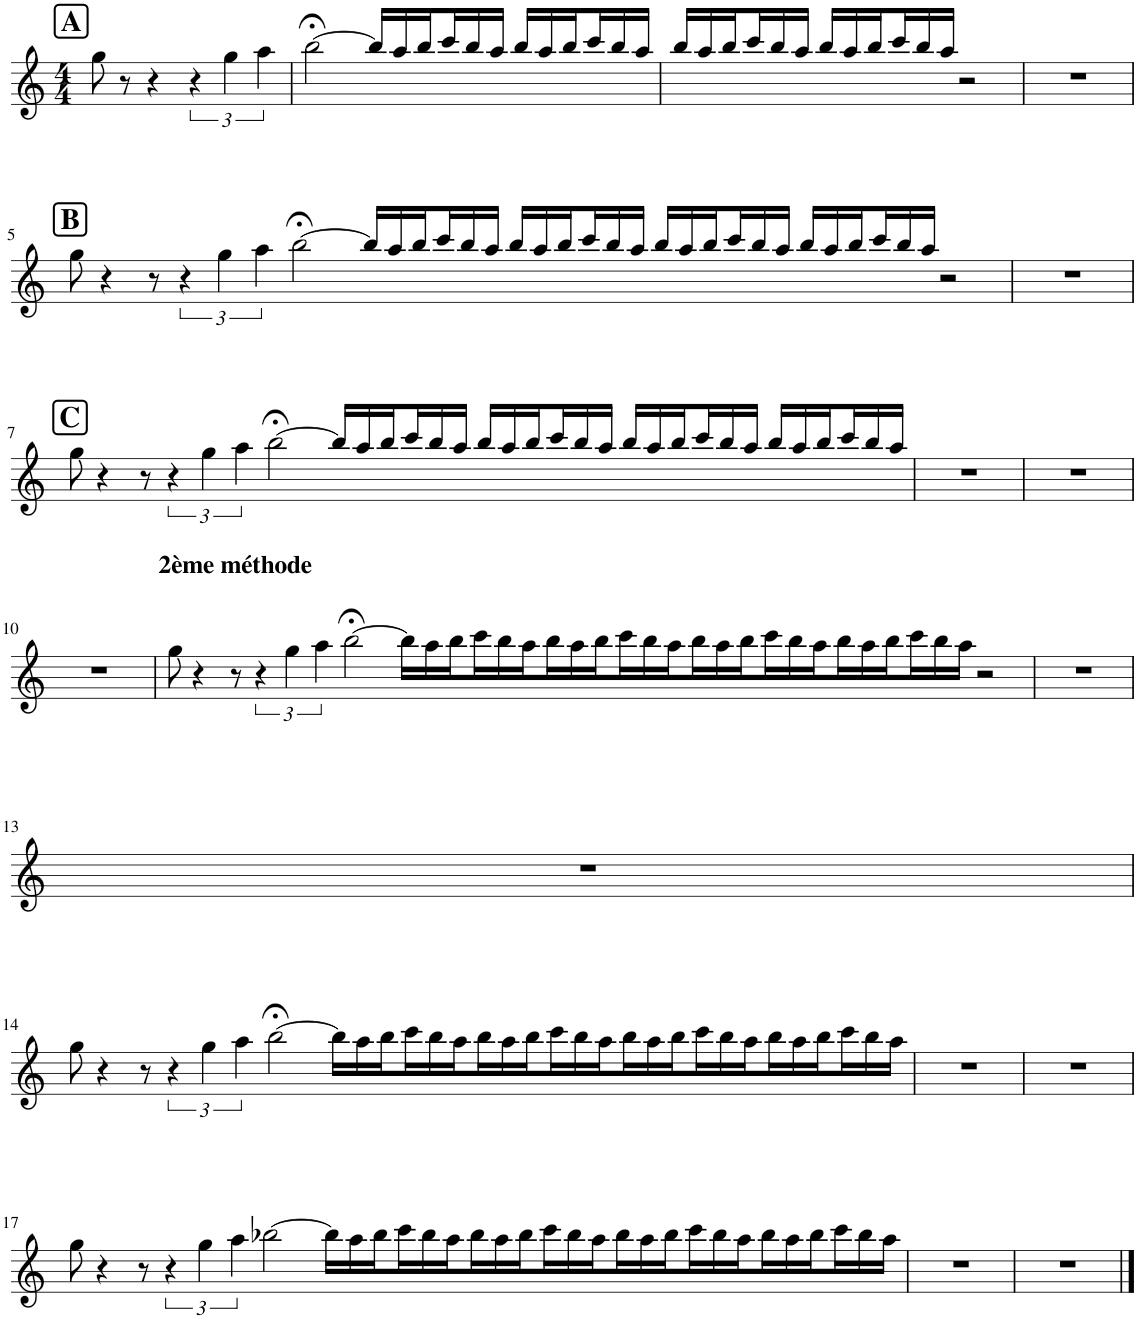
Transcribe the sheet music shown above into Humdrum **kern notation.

**kern
*part1
*staff1
*I"Bb Clarinet
*I'Bb Cl.
*clefG2
*ITrd1c2
*k[]
*M4/4
!!LO:REH:place=s1:a:B:cj:fs=14:t=A
=1
8gg\
8r
4r
6r
6gg\
6aa\
=2
[2bb;<\
24bb/LL]
24aa/
24bb/
*Xbrackettup
24ccc/
24bb/
24aa/JJ
24bb/LL
24aa/
24bb/
24ccc/
24bb/
24aa/JJ
=3
24bb/LL
24aa/
24bb/
24ccc/
24bb/
24aa/JJ
24bb/LL
24aa/
24bb/
24ccc/
24bb/
24aa/JJ
2r
=4
1r
!!LO:LB:g=z
!!LO:REH:place=s1:a:B:cj:fs=14:t=B
=5
8gg\
4r
8r
*brackettup
6r
6gg\
6aa\
[2bb;<\
24bb/LL]
24aa/
24bb/J
*Xbrackettup
24ccc/L
24bb/
24aa/JJ
24bb/LL
24aa/
24bb/J
24ccc/L
24bb/
24aa/JJ
24bb/LL
24aa/
24bb/J
24ccc/L
24bb/
24aa/JJ
24bb/LL
24aa/
24bb/J
24ccc/L
24bb/
24aa/JJ
2r
=6
1r
!!LO:LB:g=z
!!LO:REH:place=s1:a:B:cj:fs=14:t=C
=7
8gg\
4r
8r
*brackettup
6r
6gg\
6aa\
[2bb;<\
24bb/LL]
24aa/
24bb/J
*Xbrackettup
24ccc/L
24bb/
24aa/JJ
24bb/LL
24aa/
24bb/J
24ccc/L
24bb/
24aa/JJ
24bb/LL
24aa/
24bb/J
24ccc/L
24bb/
24aa/JJ
24bb/LL
24aa/
24bb/J
24ccc/L
24bb/
24aa/JJ
=8
1r
=9
1r
!!LO:LB:g=z
=10
1r
=11
!LO:TX:a:B:t=2ème méthode
8gg\
4r
8r
*brackettup
6r
6gg\
6aa\
[2bb;<\
24bb\LL]
24aa\
24bb\J
*Xbrackettup
24ccc\L
24bb\
24aa\J
24bb\L
24aa\
24bb\J
24ccc\L
24bb\
24aa\J
24bb\L
24aa\
24bb\J
24ccc\L
24bb\
24aa\J
24bb\L
24aa\
24bb\J
24ccc\L
24bb\
24aa\JJ
2r
=12
1r
!!LO:LB:g=z
=13
1r
!!LO:LB:g=z
=14
8gg\
4r
8r
*brackettup
6r
6gg\
6aa\
[2bb;<\
24bb\LL]
24aa\
24bb\J
*Xbrackettup
24ccc\L
24bb\
24aa\J
24bb\L
24aa\
24bb\J
24ccc\L
24bb\
24aa\J
24bb\L
24aa\
24bb\J
24ccc\L
24bb\
24aa\J
24bb\L
24aa\
24bb\J
24ccc\L
24bb\
24aa\JJ
=15
1r
=16
1r
!!LO:LB:g=z
=17
8gg\
4r
8r
*brackettup
6r
6gg\
6aa\
[2bb-X\
16bb-\LL]
16aa\
16bb-\J
16ccc\L
16bb-\
16aa\J
16bb-\L
16aa\
16bb-\J
16ccc\L
16bb-\
16aa\J
16bb-\L
16aa\
16bb-\J
16ccc\L
16bb-\
16aa\J
16bb-\L
16aa\
16bb-\J
16ccc\L
16bb-\
16aa\JJ
=18
1r
=19
1r
==
*-
